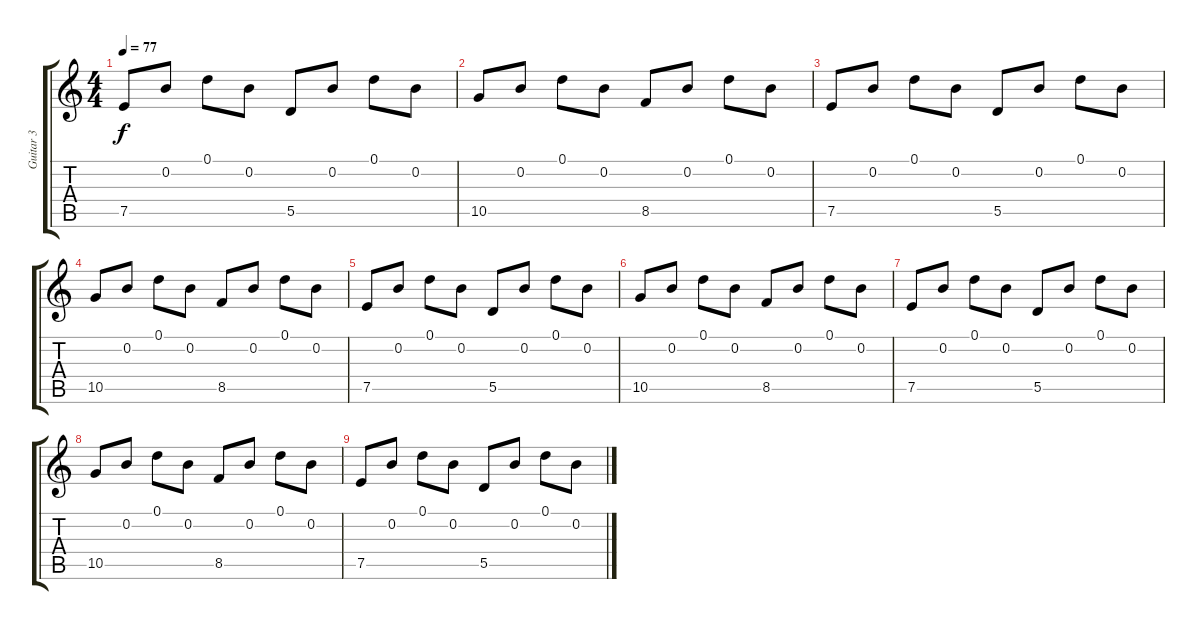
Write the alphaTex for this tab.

\track ("Guitar 3" "Guitar 3") {instrument electricguitarjazz}
\staff {score tabs}
\tuning (D4 B3 G3 D3 A2 E2) {hide}
\ts (4 4)
\tempo 77
\clef g2
\ks c
7.5.8{dy f} 0.2.8 0.1.8 0.2.8 5.5.8 0.2.8 0.1.8 0.2.8 |
10.5.8 0.2.8 0.1.8 0.2.8 8.5.8 0.2.8 0.1.8 0.2.8 |
7.5.8 0.2.8 0.1.8 0.2.8 5.5.8 0.2.8 0.1.8 0.2.8 |
10.5.8 0.2.8 0.1.8 0.2.8 8.5.8 0.2.8 0.1.8 0.2.8 |
7.5.8 0.2.8 0.1.8 0.2.8 5.5.8 0.2.8 0.1.8 0.2.8 |
10.5.8 0.2.8 0.1.8 0.2.8 8.5.8 0.2.8 0.1.8 0.2.8 |
7.5.8 0.2.8 0.1.8 0.2.8 5.5.8 0.2.8 0.1.8 0.2.8 |
10.5.8{volume 0} 0.2.8 0.1.8 0.2.8 8.5.8 0.2.8 0.1.8 0.2.8 |
7.5.8 0.2.8 0.1.8 0.2.8 5.5.8 0.2.8 0.1.8 0.2.8
